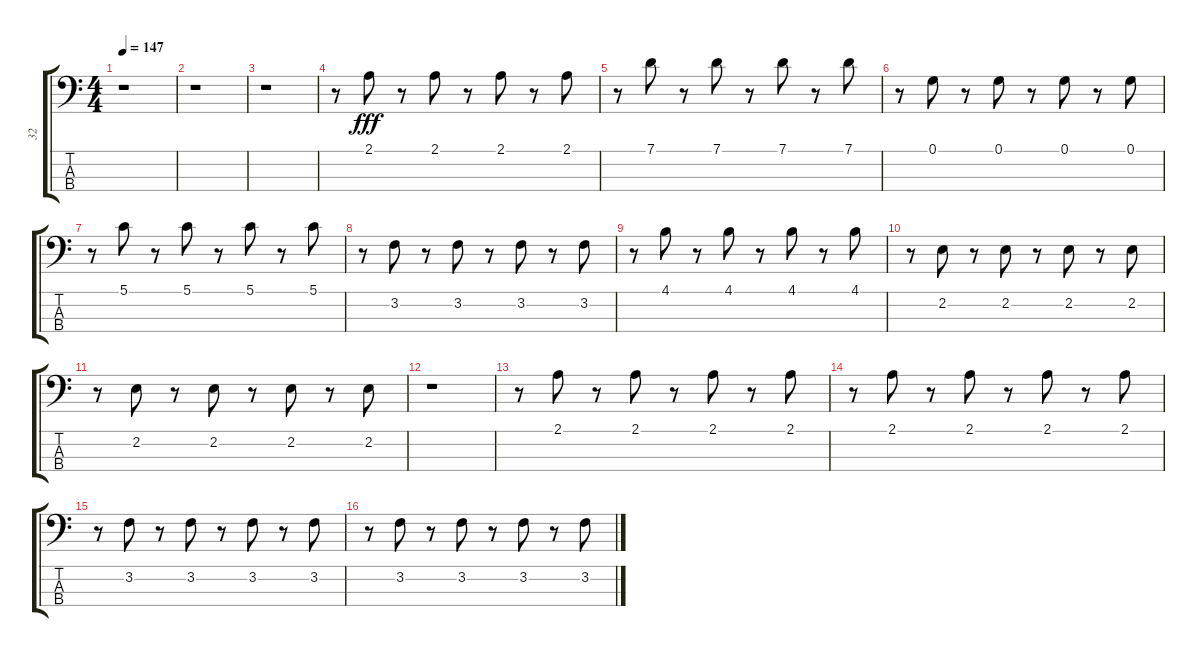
\track ("32" "32") {instrument acousticbass}
\staff {score tabs}
\tuning (G2 D2 A1 E1) {hide}
\ts (4 4)
\tempo 147
\clef f4
\ks c
r.1{dy fff} |
r.1 |
r.1 |
r.8 2.1.8 r.8 2.1.8 r.8 2.1.8 r.8 2.1.8 |
r.8 7.1.8 r.8 7.1.8 r.8 7.1.8 r.8 7.1.8 |
r.8 0.1.8 r.8 0.1.8 r.8 0.1.8 r.8 0.1.8 |
r.8 5.1.8 r.8 5.1.8 r.8 5.1.8 r.8 5.1.8 |
r.8 3.2.8 r.8 3.2.8 r.8 3.2.8 r.8 3.2.8 |
r.8 4.1.8 r.8 4.1.8 r.8 4.1.8 r.8 4.1.8 |
r.8 2.2.8 r.8 2.2.8 r.8 2.2.8 r.8 2.2.8 |
r.8 2.2.8 r.8 2.2.8 r.8 2.2.8 r.8 2.2.8 |
r.1 |
r.8 2.1.8 r.8 2.1.8 r.8 2.1.8 r.8 2.1.8 |
r.8 2.1.8 r.8 2.1.8 r.8 2.1.8 r.8 2.1.8 |
r.8 3.2.8 r.8 3.2.8 r.8 3.2.8 r.8 3.2.8 |
r.8 3.2.8 r.8 3.2.8 r.8 3.2.8 r.8 3.2.8
